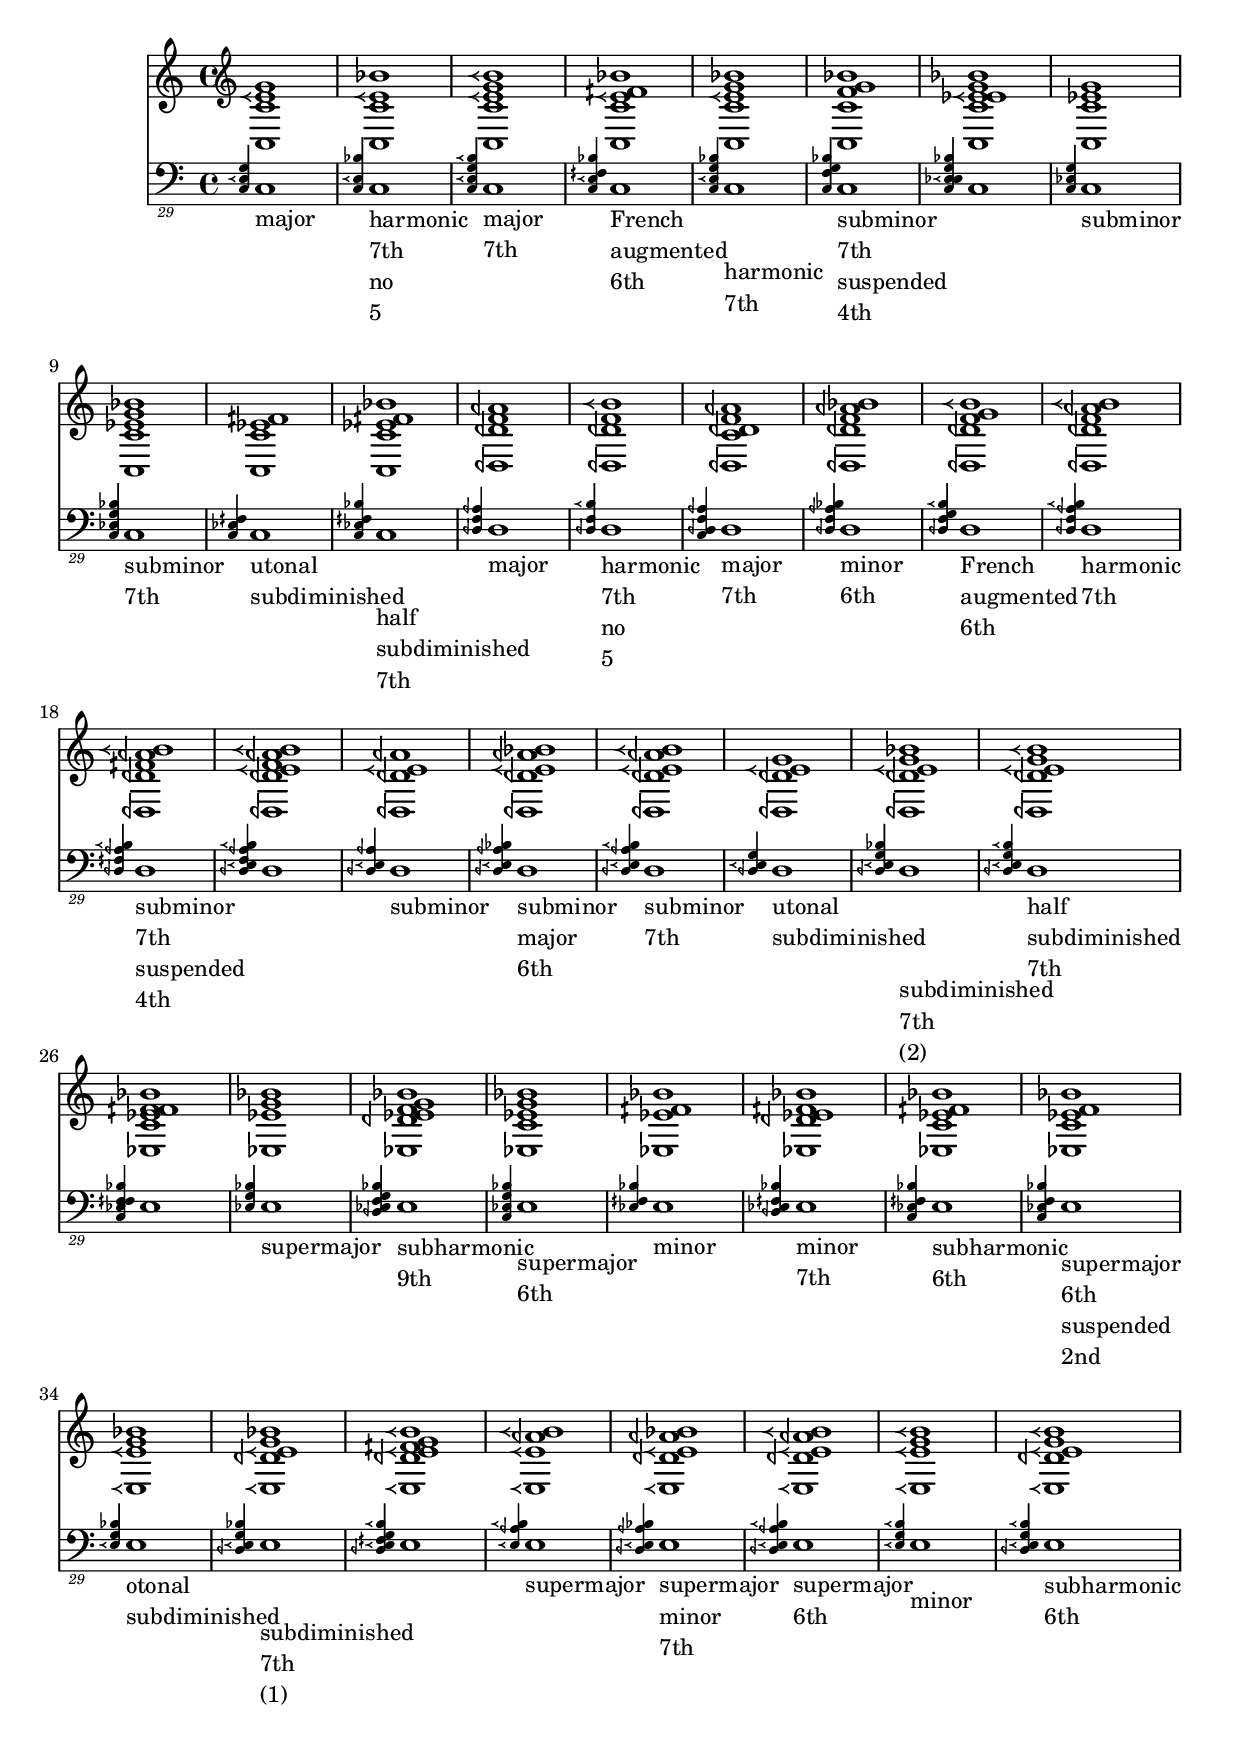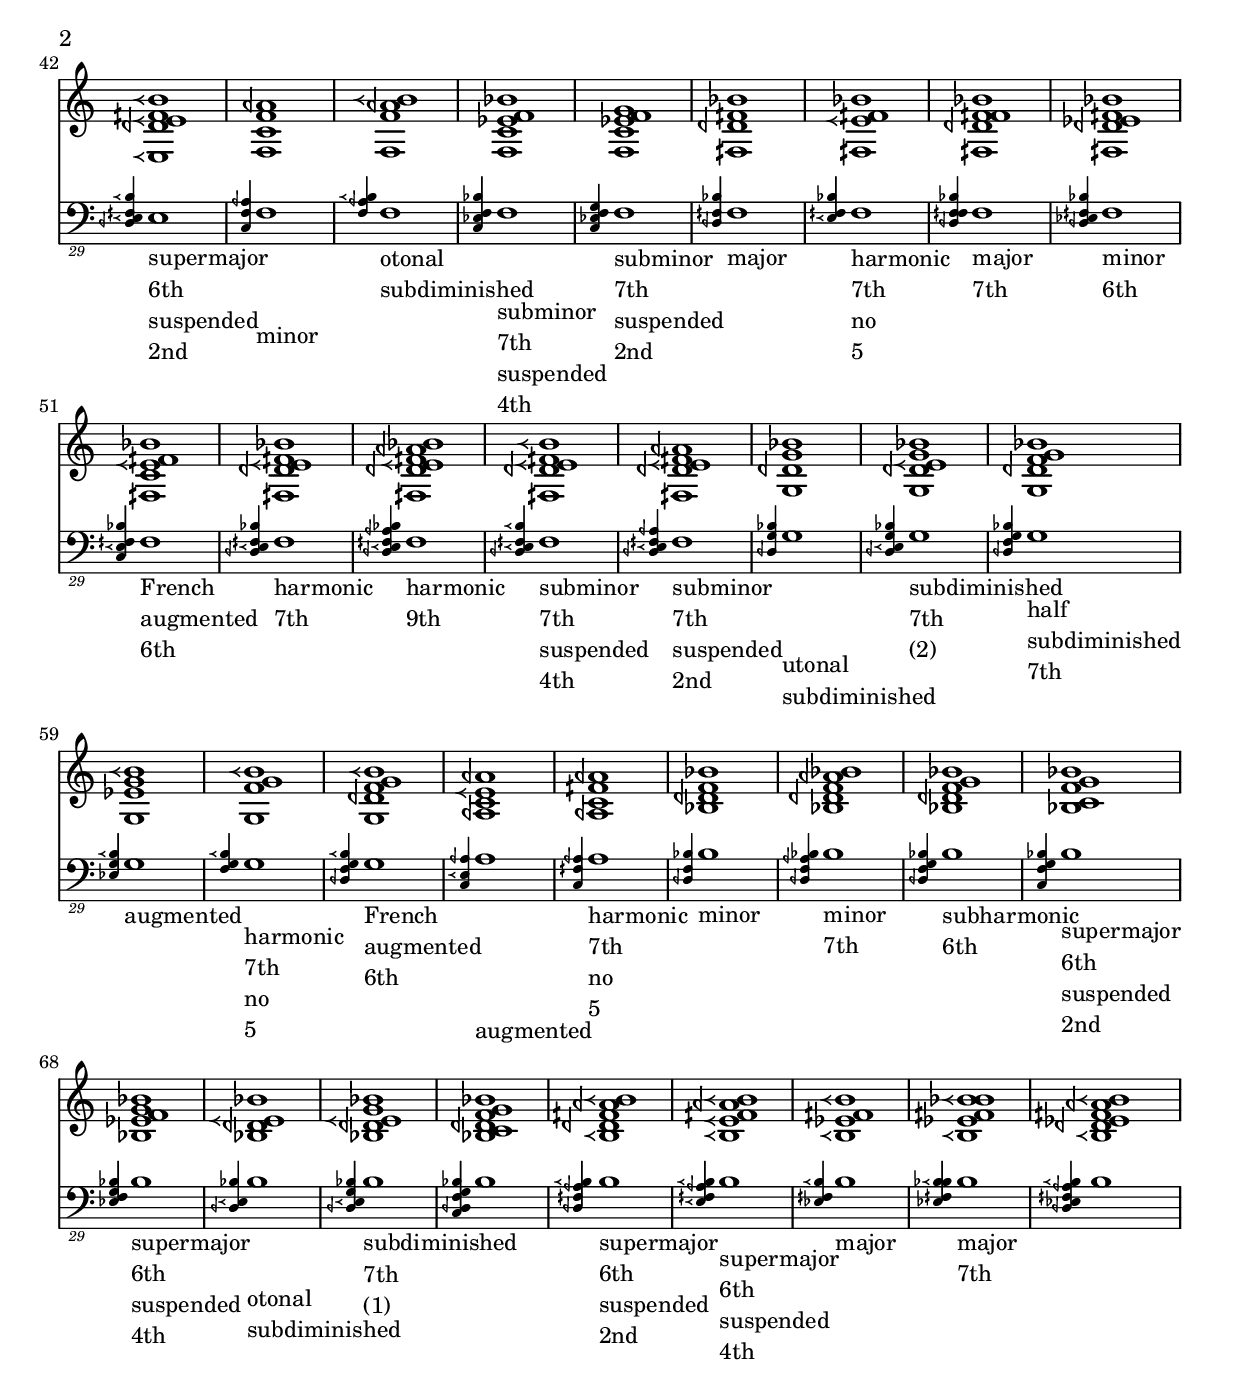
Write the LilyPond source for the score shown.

%%% created by Strasheela at 16:24, 23-6-2008

\version "2.10.0"

\layout {
    \context {
      \Score
      \override SpacingSpanner
                #'base-shortest-duration = #(ly:make-moment 1 32)
    }
  }
% \paper {
% }
% \layout {  
% }

% Define 22 ET pitches simply as 1/6 tone alterations...
#(define-public Comma 1/6)
#(define-public SharpMinusComma 1/3)
#(define-public Sharp 1/2)


% Define pitch names: C = c, C/ = cu (comma up), C#\ = cscd (c sharp, comma down),  C# = cs, C\ = ccd, Cb/ = cfcu, Cb = cf

etTwentytwoPitchNames = #`(
  (c . ,(ly:make-pitch -1 0 NATURAL))
  (d . ,(ly:make-pitch -1 1 NATURAL))
  (e . ,(ly:make-pitch -1 2 NATURAL))
  (f . ,(ly:make-pitch -1 3 NATURAL))
  (g . ,(ly:make-pitch -1 4 NATURAL))
  (a . ,(ly:make-pitch -1 5 NATURAL))
  (b . ,(ly:make-pitch -1 6 NATURAL))
  
  (ccu . ,(ly:make-pitch -1 0 Comma))
  (dcu . ,(ly:make-pitch -1 1 Comma))
  (ecu . ,(ly:make-pitch -1 2 Comma))
  (fcu . ,(ly:make-pitch -1 3 Comma))
  (gcu . ,(ly:make-pitch -1 4 Comma))
  (acu . ,(ly:make-pitch -1 5 Comma))
  (bcu . ,(ly:make-pitch -1 6 Comma))

  (cscd . ,(ly:make-pitch -1 0 SharpMinusComma))
  (dscd . ,(ly:make-pitch -1 1 SharpMinusComma))
  (escd . ,(ly:make-pitch -1 2 SharpMinusComma))
  (fscd . ,(ly:make-pitch -1 3 SharpMinusComma))
  (gscd . ,(ly:make-pitch -1 4 SharpMinusComma))
  (ascd . ,(ly:make-pitch -1 5 SharpMinusComma))
  (bscd . ,(ly:make-pitch -1 6 SharpMinusComma))

  (cs . ,(ly:make-pitch -1 0 Sharp))
  (ds . ,(ly:make-pitch -1 1 Sharp))
  (es . ,(ly:make-pitch -1 2 Sharp))
  (fs . ,(ly:make-pitch -1 3 Sharp))
  (gs . ,(ly:make-pitch -1 4 Sharp))
  (as . ,(ly:make-pitch -1 5 Sharp))
  (bs . ,(ly:make-pitch -1 6 Sharp))


  (ccd . ,(ly:make-pitch -1 0 (- Comma)))
  (dcd . ,(ly:make-pitch -1 1 (- Comma)))
  (ecd . ,(ly:make-pitch -1 2 (- Comma)))
  (fcd . ,(ly:make-pitch -1 3 (- Comma)))
  (gcd . ,(ly:make-pitch -1 4 (- Comma)))
  (acd . ,(ly:make-pitch -1 5 (- Comma)))
  (bcd . ,(ly:make-pitch -1 6 (- Comma)))
  
  (cfcu . ,(ly:make-pitch -1 0 (- SharpMinusComma)))
  (dfcu . ,(ly:make-pitch -1 1 (- SharpMinusComma)))
  (efcu . ,(ly:make-pitch -1 2 (- SharpMinusComma)))
  (ffcu . ,(ly:make-pitch -1 3 (- SharpMinusComma)))
  (gfcu . ,(ly:make-pitch -1 4 (- SharpMinusComma)))
  (afcu . ,(ly:make-pitch -1 5 (- SharpMinusComma)))
  (bfcu . ,(ly:make-pitch -1 6 (- SharpMinusComma)))

  (cf . ,(ly:make-pitch -1 0 (- Sharp)))
  (df . ,(ly:make-pitch -1 1 (- Sharp)))
  (ef . ,(ly:make-pitch -1 2 (- Sharp)))
  (ff . ,(ly:make-pitch -1 3 (- Sharp)))
  (gf . ,(ly:make-pitch -1 4 (- Sharp)))
  (af . ,(ly:make-pitch -1 5 (- Sharp)))
  (bf . ,(ly:make-pitch -1 6 (- Sharp)))

)

%% set pitch names.
pitchnames = \etTwentytwoPitchNames 
#(ly:parser-set-note-names parser etTwentytwoPitchNames)


% etTwentytwoGlyphs = #'((1 . "accidentals.doublesharp")
%        (1/2 . "accidentals.sharp")
%        (1/3 . "accidentals.sharp.slashslashslash.stem")
%        (1/6 . "accidentals.rightparen")
%        (0 . "accidentals.natural")
%        (-1/6 . "accidentals.leftparen")
%        (-1/3 . "accidentals.flat.slash")
%        (-1/2 . "accidentals.flat")
%        (-1 . "accidentals.flatflat")
%        )

% etTwentytwoGlyphs = #'((1 . "accidentals.doublesharp")
%        (1/2 . "accidentals.sharp")
%        (1/3 . "accidentals.sharp.slashslashslash.stem")
%        (1/6 . "arrowheads.open.11")
%        (0 . "accidentals.natural")
%        (-1/6 . "arrowheads.open.1M1")
%        (-1/3 . "accidentals.flat.slash")
%        (-1/2 . "accidentals.flat")
%        (-1 . "accidentals.flatflat")
%        )

etTwentytwoGlyphs = #'((1 . "accidentals.doublesharp")
       (1/2 . "accidentals.sharp")
       (1/3 . "accidentals.sharp.slashslash.stem")
       (1/6 . "arrowheads.open.01")
       (0 . "accidentals.natural")
       (-1/6 . "arrowheads.open.0M1")
       (-1/3 . "accidentals.mirroredflat")
       (-1/2 . "accidentals.flat")
       (-1 . "accidentals.flatflat")
       )

{ 
\override Score.Accidental #'glyph-name-alist =  \etTwentytwoGlyphs

\override Score.KeySignature #'glyph-name-alist = \etTwentytwoGlyphs

% test
% \relative { c4 ccu cscd cs d dcd dfcu df c }
% }


 
 <<   
 \new Staff { \clef violin  
 {
  
 <c c' ecd' g'>1 
 <c c' ecd' bf'>1 
 <c c' ecd' g' bcd'>1 
 <c c' ecd' fscd' bf'>1 
 <c c' ecd' g' bf'>1 
 <c c' f' g' bf'>1 
 <c c' ef' ecd' g' bf'>1 
 <c c' ef' g'>1 
 <c c' ef' g' bf'>1 
 <c c' ef' fscd'>1 
 <c c' ef' fscd' bf'>1 
 <dfcu dfcu' f' afcu'>1 
 <dfcu dfcu' f' bcd'>1 
 <dfcu c' dfcu' f' afcu'>1 
 <dfcu dfcu' f' afcu' bf'>1 
 <dfcu dfcu' f' g' bcd'>1 
 <dfcu dfcu' f' afcu' bcd'>1 
 <dfcu dfcu' fscd' afcu' bcd'>1 
 <dfcu dfcu' ecd' f' afcu' bcd'>1 
 <dfcu dfcu' ecd' afcu'>1 
 <dfcu dfcu' ecd' afcu' bf'>1 
 <dfcu dfcu' ecd' afcu' bcd'>1 
 <dfcu dfcu' ecd' g'>1 
 <dfcu dfcu' ecd' g' bf'>1 
 <dfcu dfcu' ecd' g' bcd'>1 
 <ef c' ef' f' fscd' bf'>1 
 <ef ef' g' bf'>1 
 <ef dfcu' ef' f' g' bf'>1 
 <ef c' ef' g' bf'>1 
 <ef ef' fscd' bf'>1 
 <ef dfcu' ef' fscd' bf'>1 
 <ef c' ef' fscd' bf'>1 
 <ef c' ef' f' bf'>1 
 <ecd ecd' g' bf'>1 
 <ecd dfcu' ecd' g' bf'>1 
 <ecd dfcu' ecd' fscd' g' bcd'>1 
 <ecd ecd' afcu' bcd'>1 
 <ecd dfcu' ecd' afcu' bf'>1 
 <ecd dfcu' ecd' afcu' bcd'>1 
 <ecd ecd' g' bcd'>1 
 <ecd dfcu' ecd' g' bcd'>1 
 <ecd dfcu' ecd' fscd' bcd'>1 
 <f c' f' afcu'>1 
 <f f' afcu' bcd'>1 
 <f c' ef' f' bf'>1 
 <f c' ef' f' g'>1 
 <fscd dfcu' fscd' bf'>1 
 <fscd ecd' fscd' bf'>1 
 <fscd dfcu' f' fscd' bf'>1 
 <fscd dfcu' ef' fscd' bf'>1 
 <fscd c' ecd' fscd' bf'>1 
 <fscd dfcu' ecd' fscd' bf'>1 
 <fscd dfcu' ecd' fscd' afcu' bf'>1 
 <fscd dfcu' ecd' fscd' bcd'>1 
 <fscd dfcu' ecd' fscd' afcu'>1 
 <g dfcu' g' bf'>1 
 <g dfcu' ecd' g' bf'>1 
 <g dfcu' f' g' bf'>1 
 <g ef' g' bcd'>1 
 <g f' g' bcd'>1 
 <g dfcu' f' g' bcd'>1 
 <afcu c' ecd' afcu'>1 
 <afcu c' fscd' afcu'>1 
 <bf dfcu' f' bf'>1 
 <bf dfcu' f' afcu' bf'>1 
 <bf dfcu' f' g' bf'>1 
 <bf c' f' g' bf'>1 
 <bf ef' f' g' bf'>1 
 <bf dfcu' ecd' bf'>1 
 <bf dfcu' ecd' g' bf'>1 
 <bf c' dfcu' f' g' bf'>1 
 <bcd dfcu' fscd' afcu' bcd'>1 
 <bcd ecd' fscd' afcu' bcd'>1 
 <bcd ef' fscd' bcd'>1 
 <bcd ef' fscd' bf' bcd'>1 
 <bcd dfcu' ef' fscd' afcu' bcd'>1 
} } 
 \new Staff { \clef "bass_29"  
 {
  \grace <c,,,, ecd,,,, g,,,,>4 c,,,,1_\markup{\column {major } } \grace <c,,,, ecd,,,, bf,,,,>4 c,,,,1_\markup{\column {harmonic 7th no 5 } } \grace <c,,,, ecd,,,, g,,,, bcd,,,,>4 c,,,,1_\markup{\column {major 7th } } \grace <c,,,, ecd,,,, fscd,,,, bf,,,,>4 c,,,,1_\markup{\column {French augmented 6th } } \grace <c,,,, ecd,,,, g,,,, bf,,,,>4 c,,,,1_\markup{\column {harmonic 7th } } \grace <c,,,, f,,,, g,,,, bf,,,,>4 c,,,,1_\markup{\column {subminor 7th suspended 4th } } \grace <c,,,, ef,,,, ecd,,,, g,,,, bf,,,,>4 c,,,,1_\markup{\column { } } \grace <c,,,, ef,,,, g,,,,>4 c,,,,1_\markup{\column {subminor } } \grace <c,,,, ef,,,, g,,,, bf,,,,>4 c,,,,1_\markup{\column {subminor 7th } } \grace <c,,,, ef,,,, fscd,,,,>4 c,,,,1_\markup{\column {utonal subdiminished } } \grace <c,,,, ef,,,, fscd,,,, bf,,,,>4 c,,,,1_\markup{\column {half subdiminished 7th } } \grace <dfcu,,,, f,,,, afcu,,,,>4 dfcu,,,,1_\markup{\column {major } } \grace <dfcu,,,, f,,,, bcd,,,,>4 dfcu,,,,1_\markup{\column {harmonic 7th no 5 } } \grace <dfcu,,,, f,,,, afcu,,,, c,,,,>4 dfcu,,,,1_\markup{\column {major 7th } } \grace <dfcu,,,, f,,,, afcu,,,, bf,,,,>4 dfcu,,,,1_\markup{\column {minor 6th } } \grace <dfcu,,,, f,,,, g,,,, bcd,,,,>4 dfcu,,,,1_\markup{\column {French augmented 6th } } \grace <dfcu,,,, f,,,, afcu,,,, bcd,,,,>4 dfcu,,,,1_\markup{\column {harmonic 7th } } \grace <dfcu,,,, fscd,,,, afcu,,,, bcd,,,,>4 dfcu,,,,1_\markup{\column {subminor 7th suspended 4th } } \grace <dfcu,,,, ecd,,,, f,,,, afcu,,,, bcd,,,,>4 dfcu,,,,1_\markup{\column { } } \grace <dfcu,,,, ecd,,,, afcu,,,,>4 dfcu,,,,1_\markup{\column {subminor } } \grace <dfcu,,,, ecd,,,, afcu,,,, bf,,,,>4 dfcu,,,,1_\markup{\column {subminor major 6th } } \grace <dfcu,,,, ecd,,,, afcu,,,, bcd,,,,>4 dfcu,,,,1_\markup{\column {subminor 7th } } \grace <dfcu,,,, ecd,,,, g,,,,>4 dfcu,,,,1_\markup{\column {utonal subdiminished } } \grace <dfcu,,,, ecd,,,, g,,,, bf,,,,>4 dfcu,,,,1_\markup{\column {subdiminished 7th (2) } } \grace <dfcu,,,, ecd,,,, g,,,, bcd,,,,>4 dfcu,,,,1_\markup{\column {half subdiminished 7th } } \grace <ef,,,, f,,,, fscd,,,, bf,,,, c,,,,>4 ef,,,,1_\markup{\column { } } \grace <ef,,,, g,,,, bf,,,,>4 ef,,,,1_\markup{\column {supermajor } } \grace <ef,,,, f,,,, g,,,, bf,,,, dfcu,,,,>4 ef,,,,1_\markup{\column {subharmonic 9th } } \grace <ef,,,, g,,,, bf,,,, c,,,,>4 ef,,,,1_\markup{\column {supermajor 6th } } \grace <ef,,,, fscd,,,, bf,,,,>4 ef,,,,1_\markup{\column {minor } } \grace <ef,,,, fscd,,,, bf,,,, dfcu,,,,>4 ef,,,,1_\markup{\column {minor 7th } } \grace <ef,,,, fscd,,,, bf,,,, c,,,,>4 ef,,,,1_\markup{\column {subharmonic 6th } } \grace <ef,,,, f,,,, bf,,,, c,,,,>4 ef,,,,1_\markup{\column {supermajor 6th suspended 2nd } } \grace <ecd,,,, g,,,, bf,,,,>4 ecd,,,,1_\markup{\column {otonal subdiminished } } \grace <ecd,,,, g,,,, bf,,,, dfcu,,,,>4 ecd,,,,1_\markup{\column {subdiminished 7th (1) } } \grace <ecd,,,, fscd,,,, g,,,, bcd,,,, dfcu,,,,>4 ecd,,,,1_\markup{\column { } } \grace <ecd,,,, afcu,,,, bcd,,,,>4 ecd,,,,1_\markup{\column {supermajor } } \grace <ecd,,,, afcu,,,, bf,,,, dfcu,,,,>4 ecd,,,,1_\markup{\column {supermajor minor 7th } } \grace <ecd,,,, afcu,,,, bcd,,,, dfcu,,,,>4 ecd,,,,1_\markup{\column {supermajor 6th } } \grace <ecd,,,, g,,,, bcd,,,,>4 ecd,,,,1_\markup{\column {minor } } \grace <ecd,,,, g,,,, bcd,,,, dfcu,,,,>4 ecd,,,,1_\markup{\column {subharmonic 6th } } \grace <ecd,,,, fscd,,,, bcd,,,, dfcu,,,,>4 ecd,,,,1_\markup{\column {supermajor 6th suspended 2nd } } \grace <f,,,, afcu,,,, c,,,,>4 f,,,,1_\markup{\column {minor } } \grace <f,,,, afcu,,,, bcd,,,,>4 f,,,,1_\markup{\column {otonal subdiminished } } \grace <f,,,, bf,,,, c,,,, ef,,,,>4 f,,,,1_\markup{\column {subminor 7th suspended 4th } } \grace <f,,,, g,,,, c,,,, ef,,,,>4 f,,,,1_\markup{\column {subminor 7th suspended 2nd } } \grace <fscd,,,, bf,,,, dfcu,,,,>4 fscd,,,,1_\markup{\column {major } } \grace <fscd,,,, bf,,,, ecd,,,,>4 fscd,,,,1_\markup{\column {harmonic 7th no 5 } } \grace <fscd,,,, bf,,,, dfcu,,,, f,,,,>4 fscd,,,,1_\markup{\column {major 7th } } \grace <fscd,,,, bf,,,, dfcu,,,, ef,,,,>4 fscd,,,,1_\markup{\column {minor 6th } } \grace <fscd,,,, bf,,,, c,,,, ecd,,,,>4 fscd,,,,1_\markup{\column {French augmented 6th } } \grace <fscd,,,, bf,,,, dfcu,,,, ecd,,,,>4 fscd,,,,1_\markup{\column {harmonic 7th } } \grace <fscd,,,, afcu,,,, bf,,,, dfcu,,,, ecd,,,,>4 fscd,,,,1_\markup{\column {harmonic 9th } } \grace <fscd,,,, bcd,,,, dfcu,,,, ecd,,,,>4 fscd,,,,1_\markup{\column {subminor 7th suspended 4th } } \grace <fscd,,,, afcu,,,, dfcu,,,, ecd,,,,>4 fscd,,,,1_\markup{\column {subminor 7th suspended 2nd } } \grace <g,,,, bf,,,, dfcu,,,,>4 g,,,,1_\markup{\column {utonal subdiminished } } \grace <g,,,, bf,,,, dfcu,,,, ecd,,,,>4 g,,,,1_\markup{\column {subdiminished 7th (2) } } \grace <g,,,, bf,,,, dfcu,,,, f,,,,>4 g,,,,1_\markup{\column {half subdiminished 7th } } \grace <g,,,, bcd,,,, ef,,,,>4 g,,,,1_\markup{\column {augmented } } \grace <g,,,, bcd,,,, f,,,,>4 g,,,,1_\markup{\column {harmonic 7th no 5 } } \grace <g,,,, bcd,,,, dfcu,,,, f,,,,>4 g,,,,1_\markup{\column {French augmented 6th } } \grace <afcu,,,, c,,,, ecd,,,,>4 afcu,,,,1_\markup{\column {augmented } } \grace <afcu,,,, c,,,, fscd,,,,>4 afcu,,,,1_\markup{\column {harmonic 7th no 5 } } \grace <bf,,,, dfcu,,,, f,,,,>4 bf,,,,1_\markup{\column {minor } } \grace <bf,,,, dfcu,,,, f,,,, afcu,,,,>4 bf,,,,1_\markup{\column {minor 7th } } \grace <bf,,,, dfcu,,,, f,,,, g,,,,>4 bf,,,,1_\markup{\column {subharmonic 6th } } \grace <bf,,,, c,,,, f,,,, g,,,,>4 bf,,,,1_\markup{\column {supermajor 6th suspended 2nd } } \grace <bf,,,, ef,,,, f,,,, g,,,,>4 bf,,,,1_\markup{\column {supermajor 6th suspended 4th } } \grace <bf,,,, dfcu,,,, ecd,,,,>4 bf,,,,1_\markup{\column {otonal subdiminished } } \grace <bf,,,, dfcu,,,, ecd,,,, g,,,,>4 bf,,,,1_\markup{\column {subdiminished 7th (1) } } \grace <bf,,,, c,,,, dfcu,,,, f,,,, g,,,,>4 bf,,,,1_\markup{\column { } } \grace <bcd,,,, dfcu,,,, fscd,,,, afcu,,,,>4 bcd,,,,1_\markup{\column {supermajor 6th suspended 2nd } } \grace <bcd,,,, ecd,,,, fscd,,,, afcu,,,,>4 bcd,,,,1_\markup{\column {supermajor 6th suspended 4th } } \grace <bcd,,,, ef,,,, fscd,,,,>4 bcd,,,,1_\markup{\column {major } } \grace <bcd,,,, ef,,,, fscd,,,, bf,,,,>4 bcd,,,,1_\markup{\column {major 7th } } \grace <bcd,,,, dfcu,,,, ef,,,, fscd,,,, afcu,,,,>4 bcd,,,,1_\markup{\column { } } 
} } 
>>

}